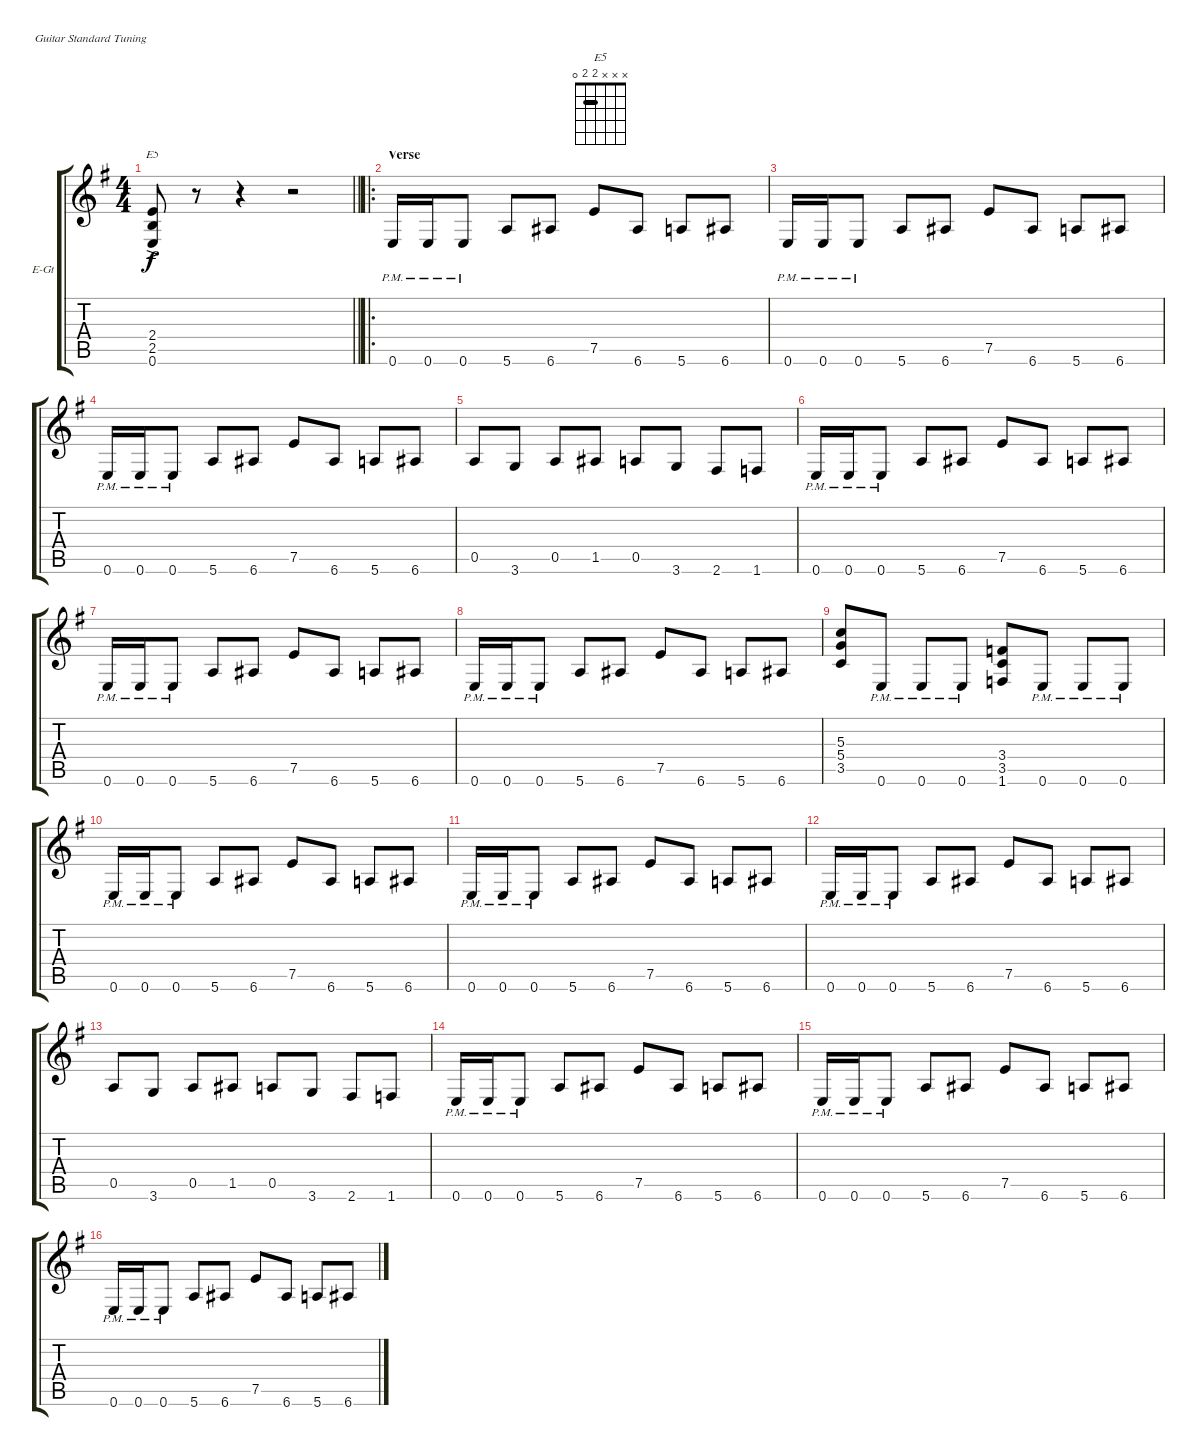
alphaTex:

\defaultSystemsLayout 4
\bracketExtendMode groupsimilarinstruments
\firstSystemTrackNameOrientation horizontal
\otherSystemsTrackNameOrientation horizontal
\track ("Guitar 4" "E-Gt") {instrument distortionguitar}
\staff {score tabs}
\tuning (E4 B3 G3 D3 A2 E2)
\chord ("E5" x x x 2 2 0) {barre 2}
\ts (4 4)
\tempo (188 hide)
\clef g2
\barLineRight lightlight
\ks g
(2.4{ac} 2.5{ac} 0.6{ac}).8{ch "E5" dy f} r.8 r.4 r.2 |
\ro
\section ("" "Verse")
0.6{pm}.16 0.6{pm}.16 0.6{pm}.8 5.6.8 6.6.8 7.5.8 6.6.8 5.6.8 6.6.8 |
0.6{pm}.16 0.6{pm}.16 0.6{pm}.8 5.6.8 6.6.8 7.5.8 6.6.8 5.6.8 6.6.8 |
0.6{pm}.16 0.6{pm}.16 0.6{pm}.8 5.6.8 6.6.8 7.5.8 6.6.8 5.6.8 6.6.8 |
0.5.8 3.6.8 0.5.8 1.5.8 0.5.8 3.6.8 2.6.8 1.6.8 |
0.6{pm}.16 0.6{pm}.16 0.6{pm}.8 5.6.8 6.6.8 7.5.8 6.6.8 5.6.8 6.6.8 |
0.6{pm}.16 0.6{pm}.16 0.6{pm}.8 5.6.8 6.6.8 7.5.8 6.6.8 5.6.8 6.6.8 |
0.6{pm}.16 0.6{pm}.16 0.6{pm}.8 5.6.8 6.6.8 7.5.8 6.6.8 5.6.8 6.6.8 |
(3.5 5.4 5.3).8 0.6{pm}.8 0.6{pm}.8 0.6{pm}.8 (1.6 3.5 3.4).8 0.6{pm}.8 0.6{pm}.8 0.6{pm}.8 |
0.6{pm}.16 0.6{pm}.16 0.6{pm}.8 5.6.8 6.6.8 7.5.8 6.6.8 5.6.8 6.6.8 |
0.6{pm}.16 0.6{pm}.16 0.6{pm}.8 5.6.8 6.6.8 7.5.8 6.6.8 5.6.8 6.6.8 |
0.6{pm}.16 0.6{pm}.16 0.6{pm}.8 5.6.8 6.6.8 7.5.8 6.6.8 5.6.8 6.6.8 |
0.5.8 3.6.8 0.5.8 1.5.8 0.5.8 3.6.8 2.6.8 1.6.8 |
0.6{pm}.16 0.6{pm}.16 0.6{pm}.8 5.6.8 6.6.8 7.5.8 6.6.8 5.6.8 6.6.8 |
0.6{pm}.16 0.6{pm}.16 0.6{pm}.8 5.6.8 6.6.8 7.5.8 6.6.8 5.6.8 6.6.8 |
0.6{pm}.16 0.6{pm}.16 0.6{pm}.8 5.6.8 6.6.8 7.5.8 6.6.8 5.6.8 6.6.8
